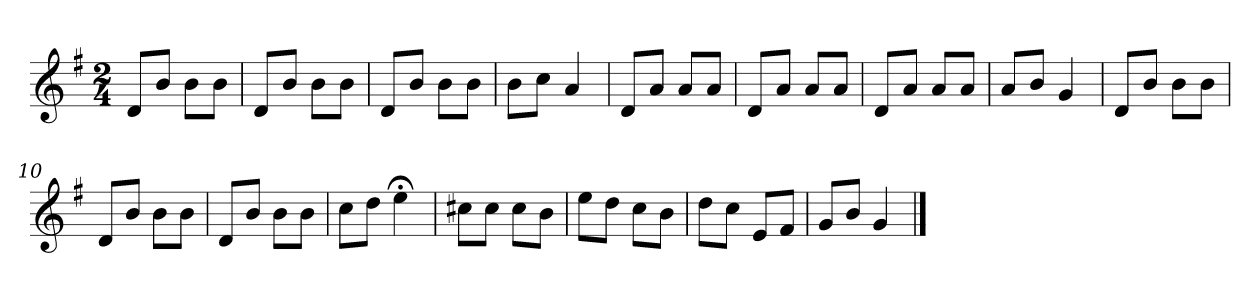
**kern
*part1
*staff1
*clefG2
*k[f#]
*G:
*M2/4
*MM120
=1
8d/L
8b/J
8b\L
8b\J
=2
8d/L
8b/J
8b\L
8b\J
=3
8d/L
8b/J
8b\L
8b\J
=4
8b\L
8cc\J
4a
=5
8d/L
8a/J
8a/L
8a/J
=6
8d/L
8a/J
8a/L
8a/J
=7
8d/L
8a/J
8a/L
8a/J
=8
8a/L
8b/J
4g
=9
8d/L
8b/J
8b\L
8b\J
=10
8d/L
8b/J
8b\L
8b\J
=11
8d/L
8b/J
8b\L
8b\J
=12
8cc\L
8dd\J
4ee;<
=13
8cc#X\L
8cc#\J
8cc#\L
8b\J
=14
8ee\L
8dd\J
8cc\L
8b\J
=15
8dd\L
8cc\J
8e/L
8f#/J
=16
8g/L
8b/J
4g
==
*-
